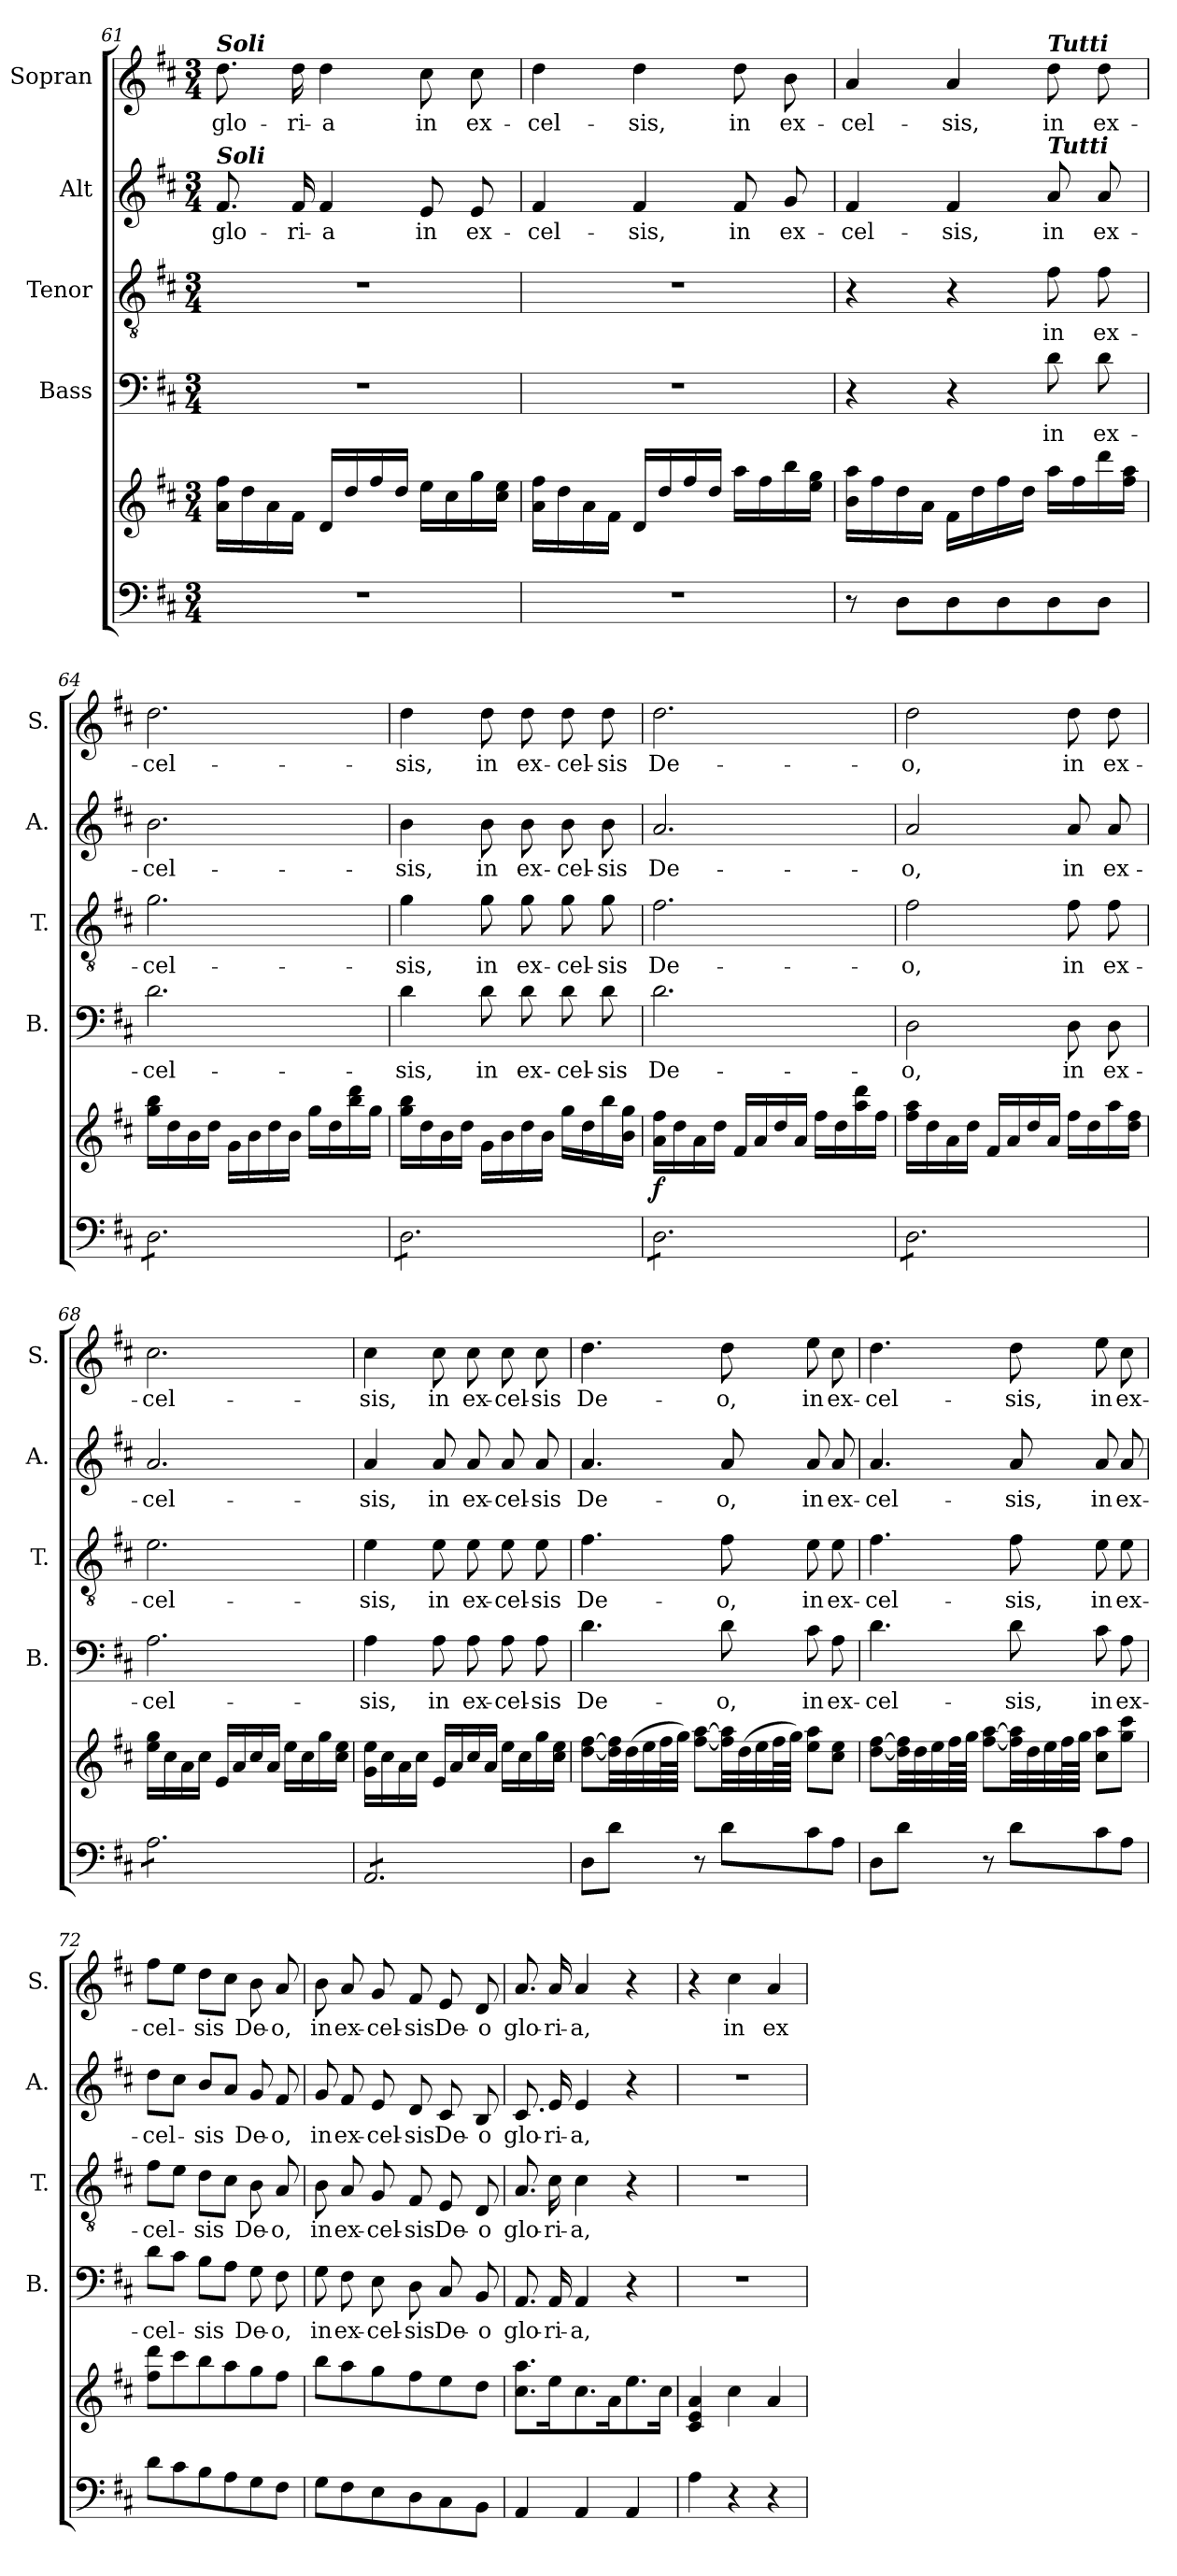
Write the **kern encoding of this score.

**kern	**kern	**dynam	**kern	**text	**kern	**text	**kern	**text	**kern	**text
*part5	*part5	*part5	*part4	*part4	*part3	*part3	*part2	*part2	*part1	*part1
*staff6	*staff5	*staff5/6	*staff4	*staff4	*staff3	*staff3	*staff2	*staff2	*staff1	*staff1
*	*	*	*I"Bass	*	*I"Tenor	*	*I"Alt	*	*I"Sopran	*
*	*	*	*I'B.	*	*I'T.	*	*I'A.	*	*I'S.	*
!!LO:LB:g=z
*clefF4	*clefG2	*	*clefF4	*	*clefGv2	*	*clefG2	*	*clefG2	*
*k[f#c#]	*k[f#c#]	*	*k[f#c#]	*	*k[f#c#]	*	*k[f#c#]	*	*k[f#c#]	*
*D:	*D:	*	*D:	*	*D:	*	*D:	*	*D:	*
*M3/4	*M3/4	*	*M3/4	*	*M3/4	*	*M3/4	*	*M3/4	*
=61	=61	=61	=61	=61	=61	=61	=61	=61	=61	=61
!	!	!	!	!	!	!	!	!	!LO:TX:a:Bi:t=Soli	!
!	!	!	!	!	!	!	!LO:TX:a:Bi:t=Soli	!	!	!
!	!	!	!	!	!	!	!	!LO:LY:b	!	!LO:LY:b
2.r	16a\ 16ff#\LL	.	2.r	.	2.r	.	8.f#/	glo-	8.dd\	glo-
.	16dd\	.	.	.	.	.	.	.	.	.
.	16a\	.	.	.	.	.	.	.	.	.
!	!	!	!	!	!	!	!	!LO:LY:b	!	!LO:LY:b
.	16f#\JJ	.	.	.	.	.	16f#/	-ri-	16dd\	-ri-
!	!	!	!	!	!	!	!	!LO:LY:b	!	!LO:LY:b
.	16d/LL	.	.	.	.	.	4f#/	-a	4dd\	-a
.	16dd/	.	.	.	.	.	.	.	.	.
.	16ff#/	.	.	.	.	.	.	.	.	.
.	16dd/JJ	.	.	.	.	.	.	.	.	.
!	!	!	!	!	!	!	!	!LO:LY:b	!	!LO:LY:b
.	16ee\LL	.	.	.	.	.	8e/	in	8cc#\	in
.	16cc#\	.	.	.	.	.	.	.	.	.
!	!	!	!	!	!	!	!	!LO:LY:b	!	!LO:LY:b
.	16gg\	.	.	.	.	.	8e/	ex-	8cc#\	ex-
.	16cc#\ 16ee\JJ	.	.	.	.	.	.	.	.	.
=62	=62	=62	=62	=62	=62	=62	=62	=62	=62	=62
!	!	!	!	!	!	!	!	!LO:LY:b	!	!LO:LY:b
2.r	16a\ 16ff#\LL	.	2.r	.	2.r	.	4f#/	-cel-	4dd\	-cel-
.	16dd\	.	.	.	.	.	.	.	.	.
.	16a\	.	.	.	.	.	.	.	.	.
.	16f#\JJ	.	.	.	.	.	.	.	.	.
!	!	!	!	!	!	!	!	!LO:LY:b	!	!LO:LY:b
.	16d/LL	.	.	.	.	.	4f#/	-sis,	4dd\	-sis,
.	16dd/	.	.	.	.	.	.	.	.	.
.	16ff#/	.	.	.	.	.	.	.	.	.
.	16dd/JJ	.	.	.	.	.	.	.	.	.
!	!	!	!	!	!	!	!	!LO:LY:b	!	!LO:LY:b
.	16aa\LL	.	.	.	.	.	8f#/	in	8dd\	in
.	16ff#\	.	.	.	.	.	.	.	.	.
!	!	!	!	!	!	!	!	!LO:LY:b	!	!LO:LY:b
.	16bb\	.	.	.	.	.	8g/	ex-	8b\	ex-
.	16ee\ 16gg\JJ	.	.	.	.	.	.	.	.	.
=63	=63	=63	=63	=63	=63	=63	=63	=63	=63	=63
!	!	!	!	!	!	!	!	!LO:LY:b	!	!LO:LY:b
8r	16b\ 16aa\LL	.	4r	.	4r	.	4f#/	-cel-	4a/	-cel-
.	16ff#\	.	.	.	.	.	.	.	.	.
8D\L	16dd\	.	.	.	.	.	.	.	.	.
.	16a\JJ	.	.	.	.	.	.	.	.	.
!	!	!	!	!	!	!	!	!LO:LY:b	!	!LO:LY:b
8D\	16f#\LL	.	4r	.	4r	.	4f#/	-sis,	4a/	-sis,
.	16dd\	.	.	.	.	.	.	.	.	.
8D\	16ff#\	.	.	.	.	.	.	.	.	.
.	16dd\JJ	.	.	.	.	.	.	.	.	.
!	!	!	!	!	!	!	!	!	!LO:TX:a:Bi:t=Tutti	!
!	!	!	!	!	!	!	!LO:TX:a:Bi:t=Tutti	!	!	!
!	!	!	!	!LO:LY:b	!	!LO:LY:b	!	!LO:LY:b	!	!LO:LY:b
8D\	16aa\LL	.	8d\	in	8f#\	in	8a/	in	8dd\	in
.	16ff#\	.	.	.	.	.	.	.	.	.
!	!	!	!	!LO:LY:b	!	!LO:LY:b	!	!LO:LY:b	!	!LO:LY:b
8D\J	16ddd\	.	8d\	ex-	8f#\	ex-	8a/	ex-	8dd\	ex-
.	16ff#\ 16aa\JJ	.	.	.	.	.	.	.	.	.
=64	=64	=64	=64	=64	=64	=64	=64	=64	=64	=64
!	!	!	!	!LO:LY:b	!	!LO:LY:b	!	!LO:LY:b	!	!LO:LY:b
*tremolo	*	*	*	*	*	*	*	*	*	*
8D\L	16gg\ 16bb\LL	.	2.d\	-cel-	2.g\	-cel-	2.b\	-cel-	2.dd\	-cel-
.	16dd\	.	.	.	.	.	.	.	.	.
8D\	16b\	.	.	.	.	.	.	.	.	.
.	16dd\JJ	.	.	.	.	.	.	.	.	.
8D\	16g\LL	.	.	.	.	.	.	.	.	.
.	16b\	.	.	.	.	.	.	.	.	.
8D\	16dd\	.	.	.	.	.	.	.	.	.
.	16b\JJ	.	.	.	.	.	.	.	.	.
8D\	16gg\LL	.	.	.	.	.	.	.	.	.
.	16dd\	.	.	.	.	.	.	.	.	.
8D\J	16bb\ 16ddd\	.	.	.	.	.	.	.	.	.
.	16gg\JJ	.	.	.	.	.	.	.	.	.
!!LO:PB:g=z
=65	=65	=65	=65	=65	=65	=65	=65	=65	=65	=65
!	!	!	!	!LO:LY:b	!	!LO:LY:b	!	!LO:LY:b	!	!LO:LY:b
8D\L	16gg\ 16bb\LL	.	4d\	-sis,	4g\	-sis,	4b\	-sis,	4dd\	-sis,
.	16dd\	.	.	.	.	.	.	.	.	.
8D\	16b\	.	.	.	.	.	.	.	.	.
.	16dd\JJ	.	.	.	.	.	.	.	.	.
!	!	!	!	!LO:LY:b	!	!LO:LY:b	!	!LO:LY:b	!	!LO:LY:b
8D\	16g\LL	.	8d\	in	8g\	in	8b\	in	8dd\	in
.	16b\	.	.	.	.	.	.	.	.	.
!	!	!	!	!LO:LY:b	!	!LO:LY:b	!	!LO:LY:b	!	!LO:LY:b
8D\	16dd\	.	8d\	ex-	8g\	ex-	8b\	ex-	8dd\	ex-
.	16b\JJ	.	.	.	.	.	.	.	.	.
!	!	!	!	!LO:LY:b	!	!LO:LY:b	!	!LO:LY:b	!	!LO:LY:b
8D\	16gg\LL	.	8d\	-cel-	8g\	-cel-	8b\	-cel-	8dd\	-cel-
.	16dd\	.	.	.	.	.	.	.	.	.
!	!	!	!	!LO:LY:b	!	!LO:LY:b	!	!LO:LY:b	!	!LO:LY:b
8D\J	16bb\	.	8d\	-sis	8g\	-sis	8b\	-sis	8dd\	-sis
.	16b\ 16gg\JJ	.	.	.	.	.	.	.	.	.
=66	=66	=66	=66	=66	=66	=66	=66	=66	=66	=66
!	!	!LO:DY:b	!	!LO:LY:b	!	!LO:LY:b	!	!LO:LY:b	!	!LO:LY:b
8D\L	16a\ 16ff#\LL	f	2.d\	De-	2.f#\	De-	2.a/	De-	2.dd\	De-
.	16dd\	.	.	.	.	.	.	.	.	.
8D\	16a\	.	.	.	.	.	.	.	.	.
.	16dd\JJ	.	.	.	.	.	.	.	.	.
8D\	16f#/LL	.	.	.	.	.	.	.	.	.
.	16a/	.	.	.	.	.	.	.	.	.
8D\	16dd/	.	.	.	.	.	.	.	.	.
.	16a/JJ	.	.	.	.	.	.	.	.	.
8D\	16ff#\LL	.	.	.	.	.	.	.	.	.
.	16dd\	.	.	.	.	.	.	.	.	.
8D\J	16aa\ 16ddd\	.	.	.	.	.	.	.	.	.
.	16ff#\JJ	.	.	.	.	.	.	.	.	.
=67	=67	=67	=67	=67	=67	=67	=67	=67	=67	=67
!	!	!	!	!LO:LY:b	!	!LO:LY:b	!	!LO:LY:b	!	!LO:LY:b
8D\L	16ff#\ 16aa\LL	.	2D\	-o,	2f#\	-o,	2a/	-o,	2dd\	-o,
.	16dd\	.	.	.	.	.	.	.	.	.
8D\	16a\	.	.	.	.	.	.	.	.	.
.	16dd\JJ	.	.	.	.	.	.	.	.	.
8D\	16f#/LL	.	.	.	.	.	.	.	.	.
.	16a/	.	.	.	.	.	.	.	.	.
8D\	16dd/	.	.	.	.	.	.	.	.	.
.	16a/JJ	.	.	.	.	.	.	.	.	.
!	!	!	!	!LO:LY:b	!	!LO:LY:b	!	!LO:LY:b	!	!LO:LY:b
8D\	16ff#\LL	.	8D\	in	8f#\	in	8a/	in	8dd\	in
.	16dd\	.	.	.	.	.	.	.	.	.
!	!	!	!	!LO:LY:b	!	!LO:LY:b	!	!LO:LY:b	!	!LO:LY:b
8D\J	16aa\	.	8D\	ex-	8f#\	ex-	8a/	ex-	8dd\	ex-
.	16dd\ 16ff#\JJ	.	.	.	.	.	.	.	.	.
=68	=68	=68	=68	=68	=68	=68	=68	=68	=68	=68
!	!	!	!	!LO:LY:b	!	!LO:LY:b	!	!LO:LY:b	!	!LO:LY:b
8A\L	16ee\ 16gg\LL	.	2.A\	-cel-	2.e\	-cel-	2.a/	-cel-	2.cc#\	-cel-
.	16cc#\	.	.	.	.	.	.	.	.	.
8A\	16a\	.	.	.	.	.	.	.	.	.
.	16cc#\JJ	.	.	.	.	.	.	.	.	.
8A\	16e/LL	.	.	.	.	.	.	.	.	.
.	16a/	.	.	.	.	.	.	.	.	.
8A\	16cc#/	.	.	.	.	.	.	.	.	.
.	16a/JJ	.	.	.	.	.	.	.	.	.
8A\	16ee\LL	.	.	.	.	.	.	.	.	.
.	16cc#\	.	.	.	.	.	.	.	.	.
8A\J	16gg\	.	.	.	.	.	.	.	.	.
.	16cc#\ 16ee\JJ	.	.	.	.	.	.	.	.	.
!!LO:LB:g=z
=69	=69	=69	=69	=69	=69	=69	=69	=69	=69	=69
!	!	!	!	!LO:LY:b	!	!LO:LY:b	!	!LO:LY:b	!	!LO:LY:b
8AA/L	16g\ 16ee\LL	.	4A\	-sis,	4e\	-sis,	4a/	-sis,	4cc#\	-sis,
.	16cc#\	.	.	.	.	.	.	.	.	.
8AA/	16a\	.	.	.	.	.	.	.	.	.
.	16cc#\JJ	.	.	.	.	.	.	.	.	.
!	!	!	!	!LO:LY:b	!	!LO:LY:b	!	!LO:LY:b	!	!LO:LY:b
8AA/	16e/LL	.	8A\	in	8e\	in	8a/	in	8cc#\	in
.	16a/	.	.	.	.	.	.	.	.	.
!	!	!	!	!LO:LY:b	!	!LO:LY:b	!	!LO:LY:b	!	!LO:LY:b
8AA/	16cc#/	.	8A\	ex-	8e\	ex-	8a/	ex-	8cc#\	ex-
.	16a/JJ	.	.	.	.	.	.	.	.	.
!	!	!	!	!LO:LY:b	!	!LO:LY:b	!	!LO:LY:b	!	!LO:LY:b
8AA/	16ee\LL	.	8A\	-cel-	8e\	-cel-	8a/	-cel-	8cc#\	-cel-
.	16cc#\	.	.	.	.	.	.	.	.	.
!	!	!	!	!LO:LY:b	!	!LO:LY:b	!	!LO:LY:b	!	!LO:LY:b
8AA/J	16gg\	.	8A\	-sis	8e\	-sis	8a/	-sis	8cc#\	-sis
*Xtremolo	*	*	*	*	*	*	*	*	*	*
.	16cc#\ 16ee\JJ	.	.	.	.	.	.	.	.	.
=70	=70	=70	=70	=70	=70	=70	=70	=70	=70	=70
!	!	!	!	!LO:LY:b	!	!LO:LY:b	!	!LO:LY:b	!	!LO:LY:b
8D\L	[8dd\ [8ff#\L	.	4.d\	De-	4.f#\	De-	4.a/	De-	4.dd\	De-
8d\J	32dd\] 32ff#\]LL	.	.	.	.	.	.	.	.	.
.	(>32dd\	.	.	.	.	.	.	.	.	.
.	32ee\	.	.	.	.	.	.	.	.	.
.	64ff#\L	.	.	.	.	.	.	.	.	.
.	64gg\JJJJ)	.	.	.	.	.	.	.	.	.
8r	[8ff#\ [8aa\L	.	.	.	.	.	.	.	.	.
!	!	!	!	!LO:LY:b	!	!LO:LY:b	!	!LO:LY:b	!	!LO:LY:b
8d\L	32ff#\] 32aa\]LL	.	8d\	-o,	8f#\	-o,	8a/	-o,	8dd\	-o,
.	(>32dd\	.	.	.	.	.	.	.	.	.
.	32ee\	.	.	.	.	.	.	.	.	.
.	64ff#\L	.	.	.	.	.	.	.	.	.
.	64gg\JJJJ)	.	.	.	.	.	.	.	.	.
!	!	!	!	!LO:LY:b	!	!LO:LY:b	!	!LO:LY:b	!	!LO:LY:b
8c#\	8ee\ 8aa\L	.	8c#\	in	8e\	in	8a/	in	8ee\	in
!	!	!	!	!LO:LY:b	!	!LO:LY:b	!	!LO:LY:b	!	!LO:LY:b
8A\J	8cc#\ 8ee\J	.	8A\	ex-	8e\	ex-	8a/	ex-	8cc#\	ex-
=71	=71	=71	=71	=71	=71	=71	=71	=71	=71	=71
!	!	!	!	!LO:LY:b	!	!LO:LY:b	!	!LO:LY:b	!	!LO:LY:b
8D\L	[8dd\ [8ff#\L	.	4.d\	-cel-	4.f#\	-cel-	4.a/	-cel-	4.dd\	-cel-
8d\J	32dd\] 32ff#\]LL	.	.	.	.	.	.	.	.	.
.	32dd\	.	.	.	.	.	.	.	.	.
.	32ee\	.	.	.	.	.	.	.	.	.
.	64ff#\L	.	.	.	.	.	.	.	.	.
.	64gg\JJJJ	.	.	.	.	.	.	.	.	.
8r	[8ff#\ [8aa\L	.	.	.	.	.	.	.	.	.
!	!	!	!	!LO:LY:b	!	!LO:LY:b	!	!LO:LY:b	!	!LO:LY:b
8d\L	32ff#\] 32aa\]LL	.	8d\	-sis,	8f#\	-sis,	8a/	-sis,	8dd\	-sis,
.	32dd\	.	.	.	.	.	.	.	.	.
.	32ee\	.	.	.	.	.	.	.	.	.
.	64ff#\L	.	.	.	.	.	.	.	.	.
.	64gg\JJJJ	.	.	.	.	.	.	.	.	.
!	!	!	!	!LO:LY:b	!	!LO:LY:b	!	!LO:LY:b	!	!LO:LY:b
8c#\	8cc#\ 8aa\L	.	8c#\	in	8e\	in	8a/	in	8ee\	in
!	!	!	!	!LO:LY:b	!	!LO:LY:b	!	!LO:LY:b	!	!LO:LY:b
8A\J	8gg\ 8ccc#\J	.	8A\	ex-	8e\	ex-	8a/	ex-	8cc#\	ex-
!!LO:PB:g=z
=72	=72	=72	=72	=72	=72	=72	=72	=72	=72	=72
!	!	!	!	!LO:LY:b	!	!LO:LY:b	!	!LO:LY:b	!	!LO:LY:b
8d\L	8ff#\ 8ddd\L	.	8d\L	-cel-	8f#\L	-cel-	8dd\L	-cel-	8ff#\L	-cel-
8c#\	8ccc#\	.	8c#\J	.	8e\J	.	8cc#\J	.	8ee\J	.
!	!	!	!	!LO:LY:b	!	!LO:LY:b	!	!LO:LY:b	!	!LO:LY:b
8B\	8bb\	.	8B\L	-sis	8d\L	-sis	8b/L	-sis	8dd\L	-sis
8A\	8aa\	.	8A\J	.	8c#\J	.	8a/J	.	8cc#\J	.
!	!	!	!	!LO:LY:b	!	!LO:LY:b	!	!LO:LY:b	!	!LO:LY:b
8G\	8gg\	.	8G\	De-	8B\	De-	8g/	De-	8b\	De-
!	!	!	!	!LO:LY:b	!	!LO:LY:b	!	!LO:LY:b	!	!LO:LY:b
8F#\J	8ff#\J	.	8F#\	-o,	8A/	-o,	8f#/	-o,	8a/	-o,
=73	=73	=73	=73	=73	=73	=73	=73	=73	=73	=73
!	!	!	!	!LO:LY:b	!	!LO:LY:b	!	!LO:LY:b	!	!LO:LY:b
8G\L	8bb\L	.	8G\	in	8B\	in	8g/	in	8b\	in
!	!	!	!	!LO:LY:b	!	!LO:LY:b	!	!LO:LY:b	!	!LO:LY:b
8F#\	8aa\	.	8F#\	ex-	8A/	ex-	8f#/	ex-	8a/	ex-
!	!	!	!	!LO:LY:b	!	!LO:LY:b	!	!LO:LY:b	!	!LO:LY:b
8E\	8gg\	.	8E\	-cel-	8G/	-cel-	8e/	-cel-	8g/	-cel-
!	!	!	!	!LO:LY:b	!	!LO:LY:b	!	!LO:LY:b	!	!LO:LY:b
8D\	8ff#\	.	8D\	-sis	8F#/	-sis	8d/	-sis	8f#/	-sis
!	!	!	!	!LO:LY:b	!	!LO:LY:b	!	!LO:LY:b	!	!LO:LY:b
8C#\	8ee\	.	8C#/	De-	8E/	De-	8c#/	De-	8e/	De-
!	!	!	!	!LO:LY:b	!	!LO:LY:b	!	!LO:LY:b	!	!LO:LY:b
8BB\J	8dd\J	.	8BB/	-o	8D/	-o	8B/	-o	8d/	-o
=74	=74	=74	=74	=74	=74	=74	=74	=74	=74	=74
!	!	!	!	!LO:LY:b	!	!LO:LY:b	!	!LO:LY:b	!	!LO:LY:b
4AA/	8.cc#\ 8.aa\L	.	8.AA/	glo-	8.A/	glo-	8.c#/	glo-	8.a/	glo-
!	!	!	!	!LO:LY:b	!	!LO:LY:b	!	!LO:LY:b	!	!LO:LY:b
.	16ee\k	.	16AA/	-ri-	16c#\	-ri-	16e/	-ri-	16a/	-ri-
!	!	!	!	!LO:LY:b	!	!LO:LY:b	!	!LO:LY:b	!	!LO:LY:b
4AA/	8.cc#\	.	4AA/	-a,	4c#\	-a,	4e/	-a,	4a/	-a,
.	16a\k	.	.	.	.	.	.	.	.	.
4AA/	8.ee\	.	4r	.	4r	.	4r	.	4r	.
.	16cc#\Jk	.	.	.	.	.	.	.	.	.
=75	=75	=75	=75	=75	=75	=75	=75	=75	=75	=75
4A\	4c#/ 4e/ 4a/	.	2.r	.	2.r	.	2.r	.	4r	.
!	!	!	!	!	!	!	!	!	!	!LO:LY:b
4r	4cc#\	.	.	.	.	.	.	.	4cc#\	in
!	!	!	!	!	!	!	!	!	!	!LO:LY:b
4r	4a/	.	.	.	.	.	.	.	4a/	ex-
=	=	=	=	=	=	=	=	=	=	=
*-	*-	*-	*-	*-	*-	*-	*-	*-	*-	*-
